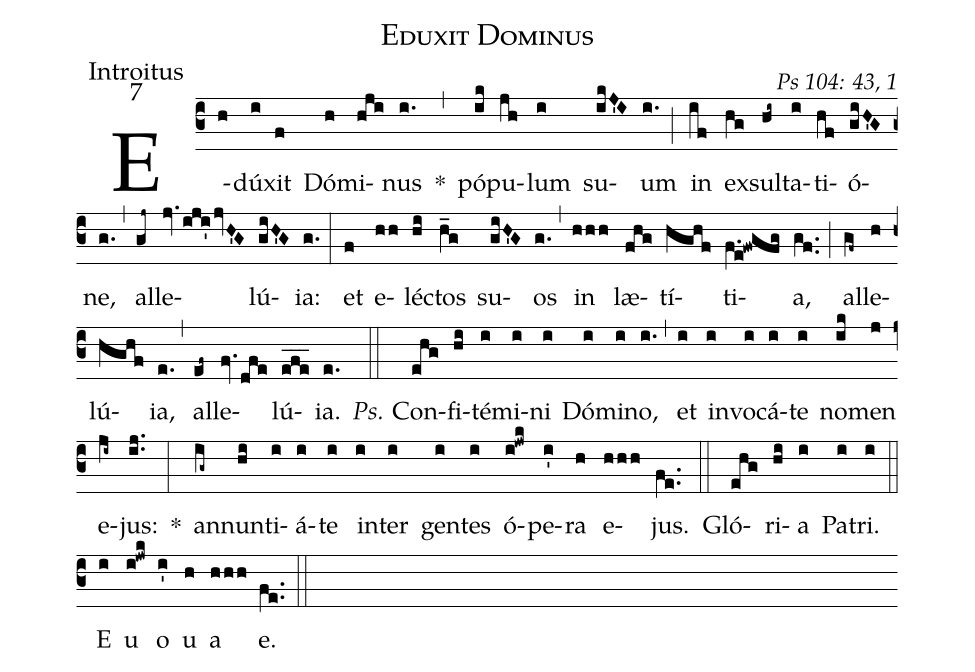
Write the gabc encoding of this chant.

name: Eduxit Dominus;
office-part: Introitus;
mode: 7;
commentary: Ps 104: 43, 1;
%%
(c3) E(h)dú(i)xit(f) Dó(h)mi(hji)nus(i.) *(,) pó(ik)pu(jh)lum(i) su(ikJ'I)um(i.) (;) in(if) ex(hg)sul(hi~)ta(i)ti(hf)ó(giH'G)ne,(g.) (,) al(gj~)le(jv.iji'jvH'G)lú(giH'G)ia:(g.) (:)
et(f) e(hh)léc(hi)tos(h_g) su(giH'G)os(g.) (,) in(hhh) læ(fhg)tí(hghf)ti(f.e!fwgfg)a,(gf..) (;) al(gf~)le(h)lú(hghf)ia,(e.) (,) al(ef~)le(fv.dfe)lú(efe___)ia.(e.) (::)
<i>Ps.</i> Con(ehg)fi(hi)té(i)mi(i)ni(i) Dó(i)mi(i)no,(i.) (,) et(i) in(i)vo(i)cá(i)te(i) no(ik)men(j) e(ji~)jus:(ij..) *(:)
an(ig~)nun(hi)ti(i)á(i)te(i) in(i)ter(i) gen(i)tes(i) ó(i!jwk)pe(i')ra(h) e(hhh)jus.(fe..) (::)
Gló(ehg)ri(hi)a(i) Pa(i)tri.(i) (::)
<eu>E(i) u(i!jwk) o(i') u(h) a(hhh) e.</eu>(fe..) (::)
